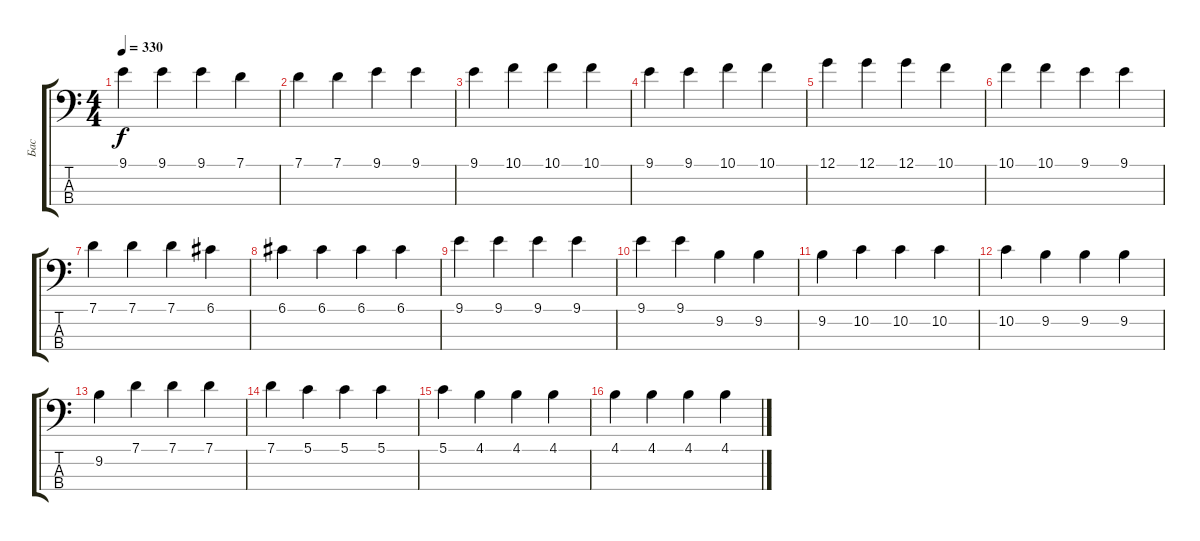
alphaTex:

\track ("Бас" "Бас") {instrument electricbassfinger}
\staff {score tabs}
\tuning (G2 D2 A1 E1) {hide}
\ts (4 4)
\tempo 330
\clef f4
\ks c
9.1.4{dy f} 9.1.4 9.1.4 7.1.4 |
7.1.4 7.1.4 9.1.4 9.1.4 |
9.1.4 10.1.4 10.1.4 10.1.4 |
9.1.4 9.1.4 10.1.4 10.1.4 |
12.1.4 12.1.4 12.1.4 10.1.4 |
10.1.4 10.1.4 9.1.4 9.1.4 |
7.1.4 7.1.4 7.1.4 6.1.4 |
6.1.4 6.1.4 6.1.4 6.1.4 |
9.1.4 9.1.4 9.1.4 9.1.4 |
9.1.4 9.1.4 9.2.4 9.2.4 |
9.2.4 10.2.4 10.2.4 10.2.4 |
10.2.4 9.2.4 9.2.4 9.2.4 |
9.2.4 7.1.4 7.1.4 7.1.4 |
7.1.4 5.1.4 5.1.4 5.1.4 |
5.1.4 4.1.4 4.1.4 4.1.4 |
4.1.4 4.1.4 4.1.4 4.1.4
